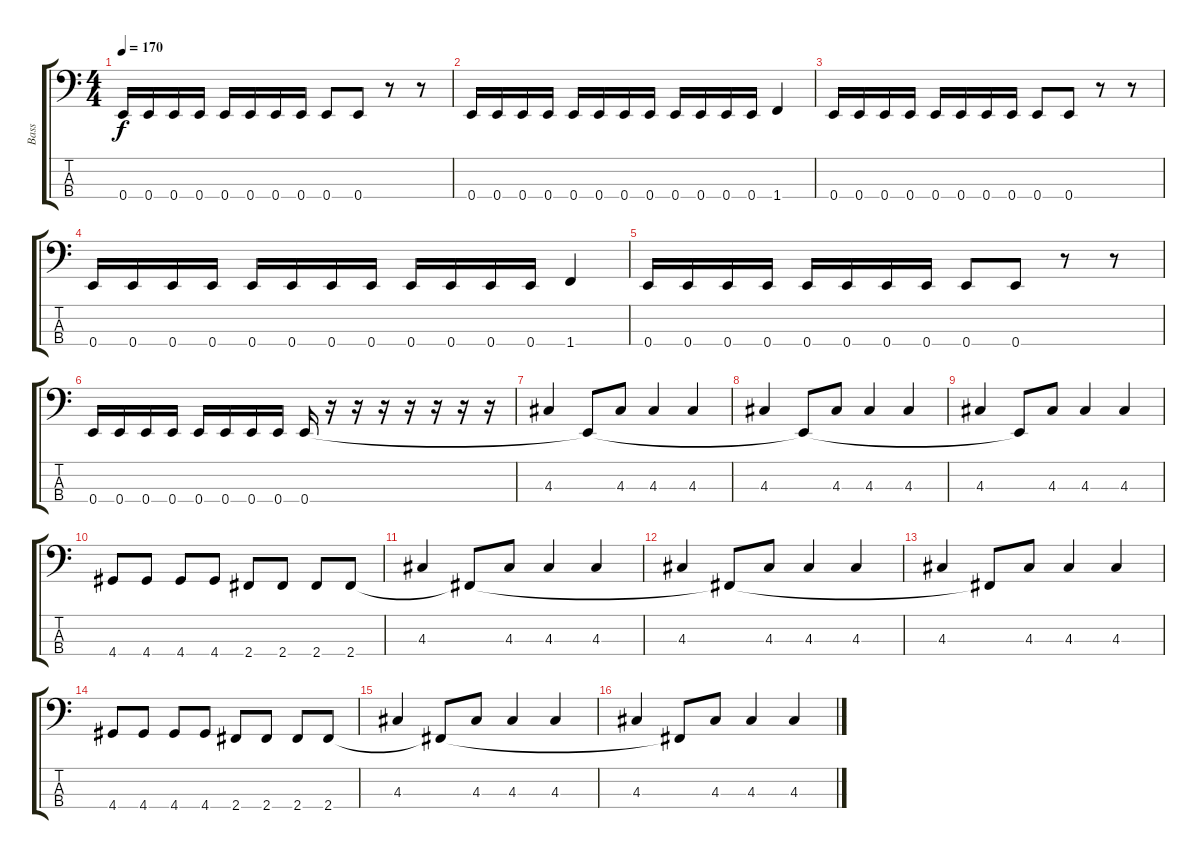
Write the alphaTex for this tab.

\track ("Bass" "Bass") {instrument electricbassfinger}
\staff {score tabs}
\tuning (G2 D2 A1 E1) {hide}
\ts (4 4)
\tempo 170
\clef f4
\ks c
0.4.16{dy f} 0.4.16 0.4.16 0.4.16 0.4.16 0.4.16 0.4.16 0.4.16 0.4.8 0.4.8 r.8 r.8 |
0.4.16 0.4.16 0.4.16 0.4.16 0.4.16 0.4.16 0.4.16 0.4.16 0.4.16 0.4.16 0.4.16 0.4.16 1.4.4 |
0.4.16 0.4.16 0.4.16 0.4.16 0.4.16 0.4.16 0.4.16 0.4.16 0.4.8 0.4.8 r.8 r.8 |
0.4.16 0.4.16 0.4.16 0.4.16 0.4.16 0.4.16 0.4.16 0.4.16 0.4.16 0.4.16 0.4.16 0.4.16 1.4.4 |
0.4.16 0.4.16 0.4.16 0.4.16 0.4.16 0.4.16 0.4.16 0.4.16 0.4.8 0.4.8 r.8 r.8 |
0.4.16 0.4.16 0.4.16 0.4.16 0.4.16 0.4.16 0.4.16 0.4.16 0.4.16 r.16 r.16 r.16 r.16 r.16 r.16 r.16 |
4.3.4 0.4{t}.8 4.3.8 4.3.4 4.3.4 |
4.3.4 0.4{t}.8 4.3.8 4.3.4 4.3.4 |
4.3.4 0.4{t}.8 4.3.8 4.3.4 4.3.4 |
4.4.8 4.4.8 4.4.8 4.4.8 2.4.8 2.4.8 2.4.8 2.4.8 |
4.3.4 2.4{t}.8 4.3.8 4.3.4 4.3.4 |
4.3.4 2.4{t}.8 4.3.8 4.3.4 4.3.4 |
4.3.4 2.4{t}.8 4.3.8 4.3.4 4.3.4 |
4.4.8 4.4.8 4.4.8 4.4.8 2.4.8 2.4.8 2.4.8 2.4.8 |
4.3.4 2.4{t}.8 4.3.8 4.3.4 4.3.4 |
4.3.4 2.4{t}.8 4.3.8 4.3.4 4.3.4
